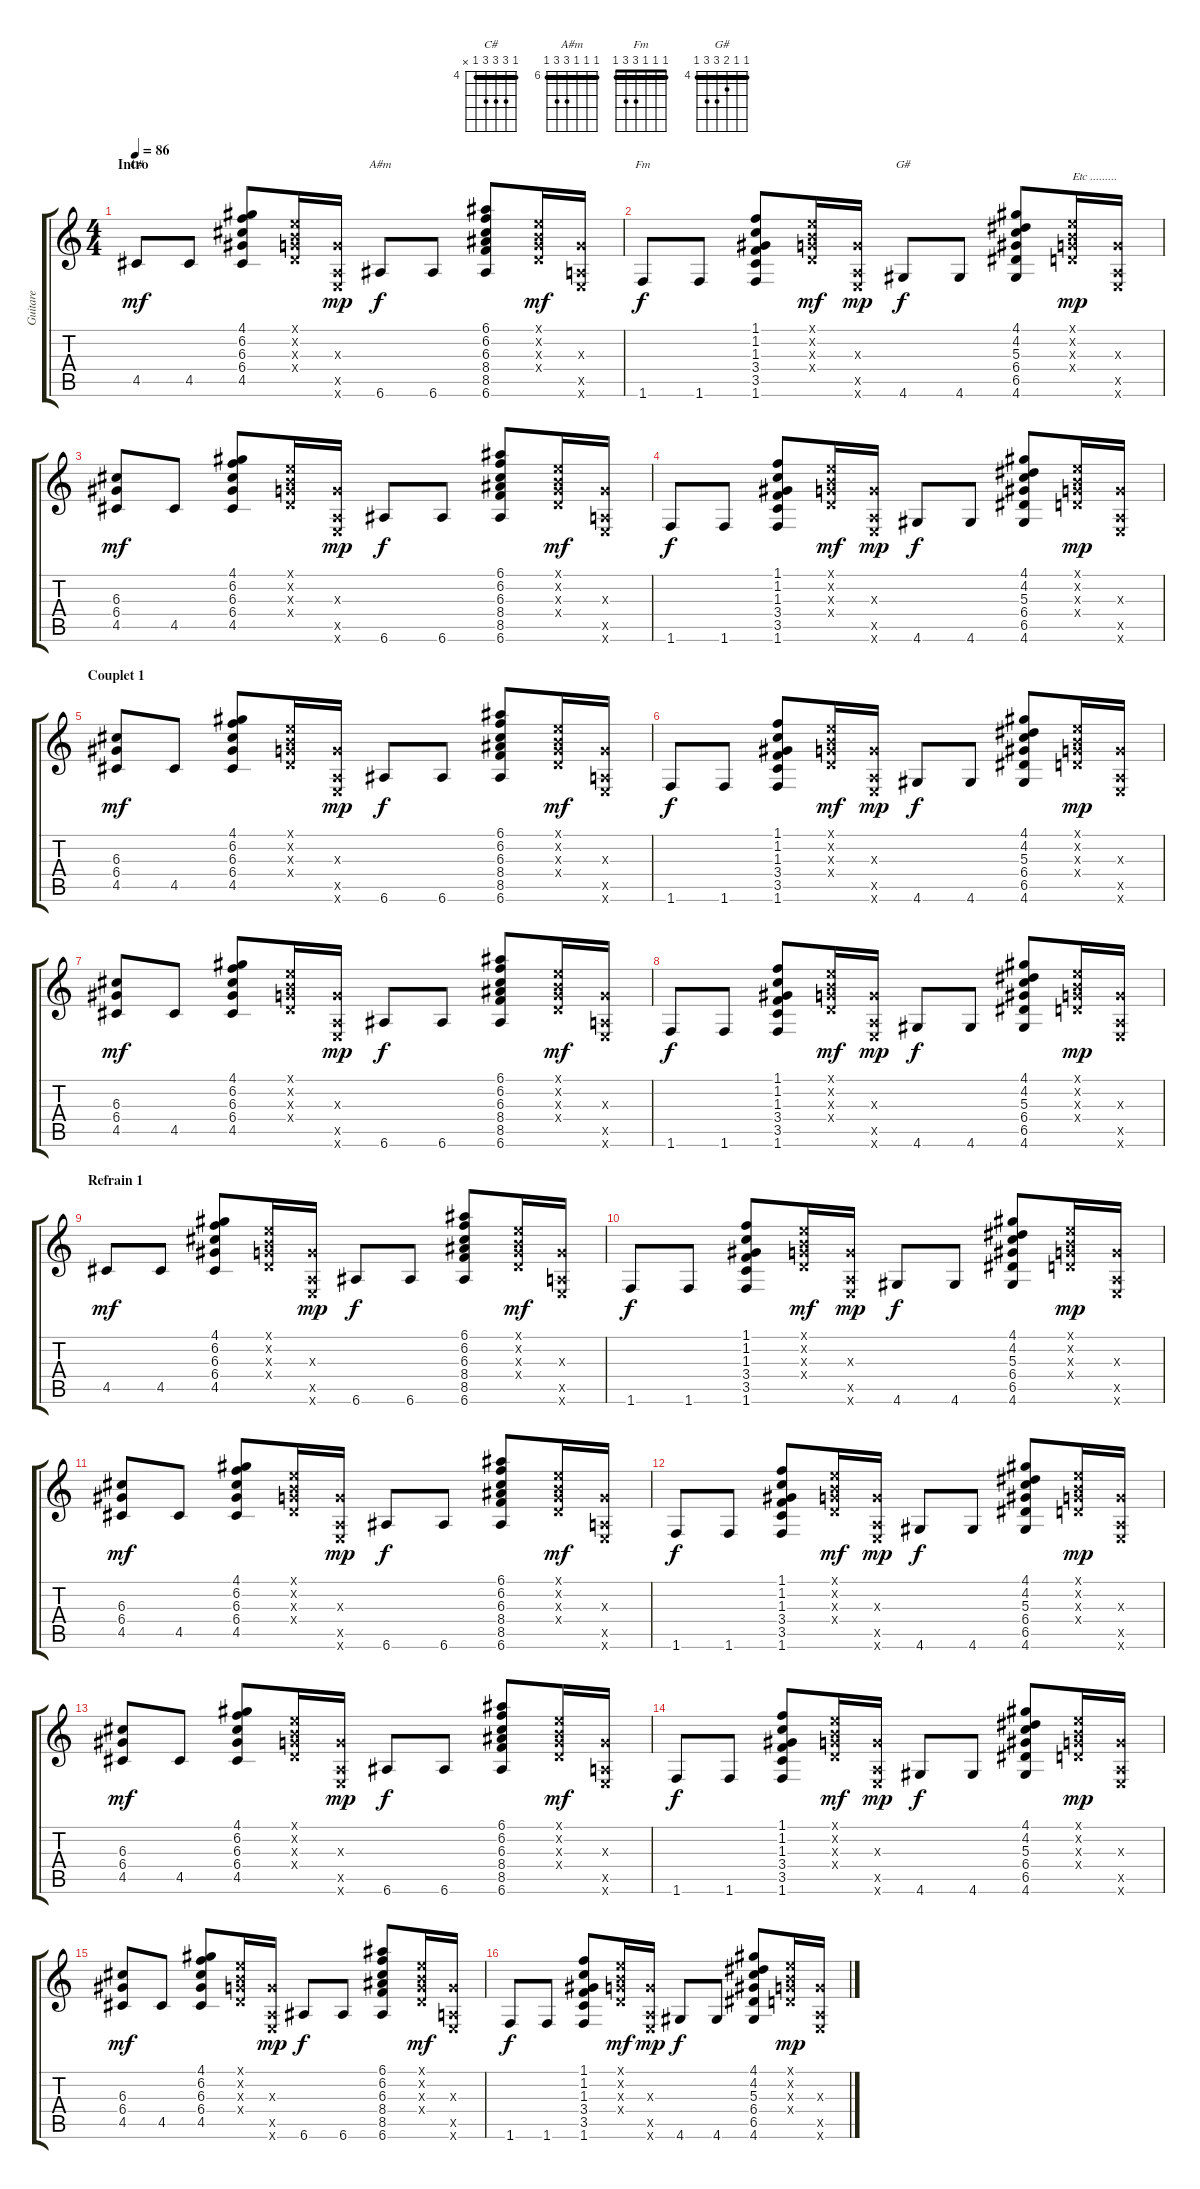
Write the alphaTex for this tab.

\track ("Guitare" "Guitare") {instrument acousticguitarsteel}
\staff {score tabs}
\tuning (E4 B3 G3 D3 A2 E2) {hide}
\chord ("C#" 4 6 6 6 4 x) {firstfret 4 barre 4}
\chord ("A#m" 6 6 6 8 8 6) {firstfret 6 barre 6}
\chord ("Fm" 1 1 1 3 3 1) {barre 1}
\chord ("G#" 4 4 5 6 6 4) {firstfret 4 barre 4}
\ts (4 4)
\section ("" "Intro")
\tempo 86
\clef g2
\ks c
4.5.8{ch "C#" dy mf instrument acousticguitarsteel} 4.5.8 (4.1 6.2 6.3 6.4 4.5).8 (0.1{x} 0.2{x} 0.3{x} 0.4{x}).16 (0.3{x} 0.5{x} 0.6{x}).16{dy mp} 6.6.8{ch "A#m" dy f} 6.6.8 (6.1 6.2 6.3 8.4 8.5 6.6).8 (0.1{x} 0.2{x} 0.3{x} 0.4{x}).16{dy mf} (0.3{x} 0.5{x} 0.6{x}).16 |
1.6.8{ch "Fm" dy f} 1.6.8 (1.1 1.2 1.3 3.4 3.5 1.6).8 (0.1{x} 0.2{x} 0.3{x} 0.4{x}).16{dy mf} (0.3{x} 0.5{x} 0.6{x}).16{dy mp} 4.6.8{ch "G#" dy f} 4.6.8 (4.1 4.2 5.3 6.4 6.5 4.6).8 (0.1{x} 0.2{x} 0.3{x} 0.4{x}).16{txt "Etc ........." dy mp} (0.3{x} 0.5{x} 0.6{x}).16 |
(6.3 6.4 4.5).8{dy mf} 4.5.8 (4.1 6.2 6.3 6.4 4.5).8 (0.1{x} 0.2{x} 0.3{x} 0.4{x}).16 (0.3{x} 0.5{x} 0.6{x}).16{dy mp} 6.6.8{dy f} 6.6.8 (6.1 6.2 6.3 8.4 8.5 6.6).8 (0.1{x} 0.2{x} 0.3{x} 0.4{x}).16{dy mf} (0.3{x} 0.5{x} 0.6{x}).16 |
1.6.8{dy f} 1.6.8 (1.1 1.2 1.3 3.4 3.5 1.6).8 (0.1{x} 0.2{x} 0.3{x} 0.4{x}).16{dy mf} (0.3{x} 0.5{x} 0.6{x}).16{dy mp} 4.6.8{dy f} 4.6.8 (4.1 4.2 5.3 6.4 6.5 4.6).8 (0.1{x} 0.2{x} 0.3{x} 0.4{x}).16{dy mp} (0.3{x} 0.5{x} 0.6{x}).16 |
\section ("" "Couplet 1")
(6.3 6.4 4.5).8{dy mf} 4.5.8 (4.1 6.2 6.3 6.4 4.5).8 (0.1{x} 0.2{x} 0.3{x} 0.4{x}).16 (0.3{x} 0.5{x} 0.6{x}).16{dy mp} 6.6.8{dy f} 6.6.8 (6.1 6.2 6.3 8.4 8.5 6.6).8 (0.1{x} 0.2{x} 0.3{x} 0.4{x}).16{dy mf} (0.3{x} 0.5{x} 0.6{x}).16 |
1.6.8{dy f} 1.6.8 (1.1 1.2 1.3 3.4 3.5 1.6).8 (0.1{x} 0.2{x} 0.3{x} 0.4{x}).16{dy mf} (0.3{x} 0.5{x} 0.6{x}).16{dy mp} 4.6.8{dy f} 4.6.8 (4.1 4.2 5.3 6.4 6.5 4.6).8 (0.1{x} 0.2{x} 0.3{x} 0.4{x}).16{dy mp} (0.3{x} 0.5{x} 0.6{x}).16 |
(6.3 6.4 4.5).8{dy mf} 4.5.8 (4.1 6.2 6.3 6.4 4.5).8 (0.1{x} 0.2{x} 0.3{x} 0.4{x}).16 (0.3{x} 0.5{x} 0.6{x}).16{dy mp} 6.6.8{dy f} 6.6.8 (6.1 6.2 6.3 8.4 8.5 6.6).8 (0.1{x} 0.2{x} 0.3{x} 0.4{x}).16{dy mf} (0.3{x} 0.5{x} 0.6{x}).16 |
1.6.8{dy f} 1.6.8 (1.1 1.2 1.3 3.4 3.5 1.6).8 (0.1{x} 0.2{x} 0.3{x} 0.4{x}).16{dy mf} (0.3{x} 0.5{x} 0.6{x}).16{dy mp} 4.6.8{dy f} 4.6.8 (4.1 4.2 5.3 6.4 6.5 4.6).8 (0.1{x} 0.2{x} 0.3{x} 0.4{x}).16{dy mp} (0.3{x} 0.5{x} 0.6{x}).16 |
\section ("" "Refrain 1")
4.5.8{dy mf} 4.5.8 (4.1 6.2 6.3 6.4 4.5).8 (0.1{x} 0.2{x} 0.3{x} 0.4{x}).16 (0.3{x} 0.5{x} 0.6{x}).16{dy mp} 6.6.8{dy f} 6.6.8 (6.1 6.2 6.3 8.4 8.5 6.6).8 (0.1{x} 0.2{x} 0.3{x} 0.4{x}).16{dy mf} (0.3{x} 0.5{x} 0.6{x}).16 |
1.6.8{dy f} 1.6.8 (1.1 1.2 1.3 3.4 3.5 1.6).8 (0.1{x} 0.2{x} 0.3{x} 0.4{x}).16{dy mf} (0.3{x} 0.5{x} 0.6{x}).16{dy mp} 4.6.8{dy f} 4.6.8 (4.1 4.2 5.3 6.4 6.5 4.6).8 (0.1{x} 0.2{x} 0.3{x} 0.4{x}).16{dy mp} (0.3{x} 0.5{x} 0.6{x}).16 |
(6.3 6.4 4.5).8{dy mf} 4.5.8 (4.1 6.2 6.3 6.4 4.5).8 (0.1{x} 0.2{x} 0.3{x} 0.4{x}).16 (0.3{x} 0.5{x} 0.6{x}).16{dy mp} 6.6.8{dy f} 6.6.8 (6.1 6.2 6.3 8.4 8.5 6.6).8 (0.1{x} 0.2{x} 0.3{x} 0.4{x}).16{dy mf} (0.3{x} 0.5{x} 0.6{x}).16 |
1.6.8{dy f} 1.6.8 (1.1 1.2 1.3 3.4 3.5 1.6).8 (0.1{x} 0.2{x} 0.3{x} 0.4{x}).16{dy mf} (0.3{x} 0.5{x} 0.6{x}).16{dy mp} 4.6.8{dy f} 4.6.8 (4.1 4.2 5.3 6.4 6.5 4.6).8 (0.1{x} 0.2{x} 0.3{x} 0.4{x}).16{dy mp} (0.3{x} 0.5{x} 0.6{x}).16 |
(6.3 6.4 4.5).8{dy mf} 4.5.8 (4.1 6.2 6.3 6.4 4.5).8 (0.1{x} 0.2{x} 0.3{x} 0.4{x}).16 (0.3{x} 0.5{x} 0.6{x}).16{dy mp} 6.6.8{dy f} 6.6.8 (6.1 6.2 6.3 8.4 8.5 6.6).8 (0.1{x} 0.2{x} 0.3{x} 0.4{x}).16{dy mf} (0.3{x} 0.5{x} 0.6{x}).16 |
1.6.8{dy f} 1.6.8 (1.1 1.2 1.3 3.4 3.5 1.6).8 (0.1{x} 0.2{x} 0.3{x} 0.4{x}).16{dy mf} (0.3{x} 0.5{x} 0.6{x}).16{dy mp} 4.6.8{dy f} 4.6.8 (4.1 4.2 5.3 6.4 6.5 4.6).8 (0.1{x} 0.2{x} 0.3{x} 0.4{x}).16{dy mp} (0.3{x} 0.5{x} 0.6{x}).16 |
(6.3 6.4 4.5).8{dy mf} 4.5.8 (4.1 6.2 6.3 6.4 4.5).8 (0.1{x} 0.2{x} 0.3{x} 0.4{x}).16 (0.3{x} 0.5{x} 0.6{x}).16{dy mp} 6.6.8{dy f} 6.6.8 (6.1 6.2 6.3 8.4 8.5 6.6).8 (0.1{x} 0.2{x} 0.3{x} 0.4{x}).16{dy mf} (0.3{x} 0.5{x} 0.6{x}).16 |
1.6.8{dy f} 1.6.8 (1.1 1.2 1.3 3.4 3.5 1.6).8 (0.1{x} 0.2{x} 0.3{x} 0.4{x}).16{dy mf} (0.3{x} 0.5{x} 0.6{x}).16{dy mp} 4.6.8{dy f} 4.6.8 (4.1 4.2 5.3 6.4 6.5 4.6).8 (0.1{x} 0.2{x} 0.3{x} 0.4{x}).16{dy mp} (0.3{x} 0.5{x} 0.6{x}).16
